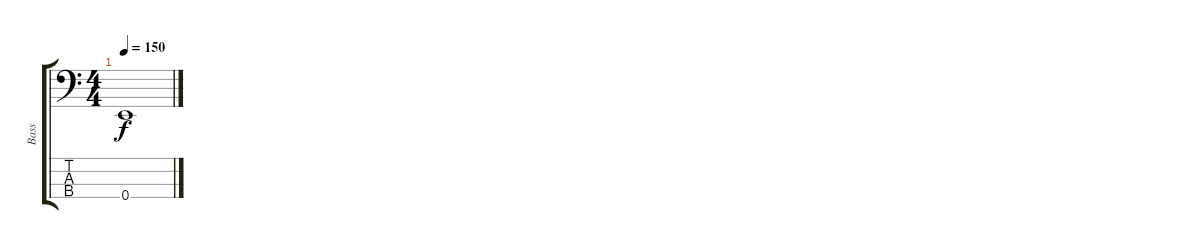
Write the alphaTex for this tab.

\track ("Bass" "Bass") {instrument electricbassfinger}
\staff {score tabs}
\tuning (G2 D2 A1 E1) {hide}
\ts (4 4)
\tempo 150
\clef f4
\ks c
0.4.1{dy f}
